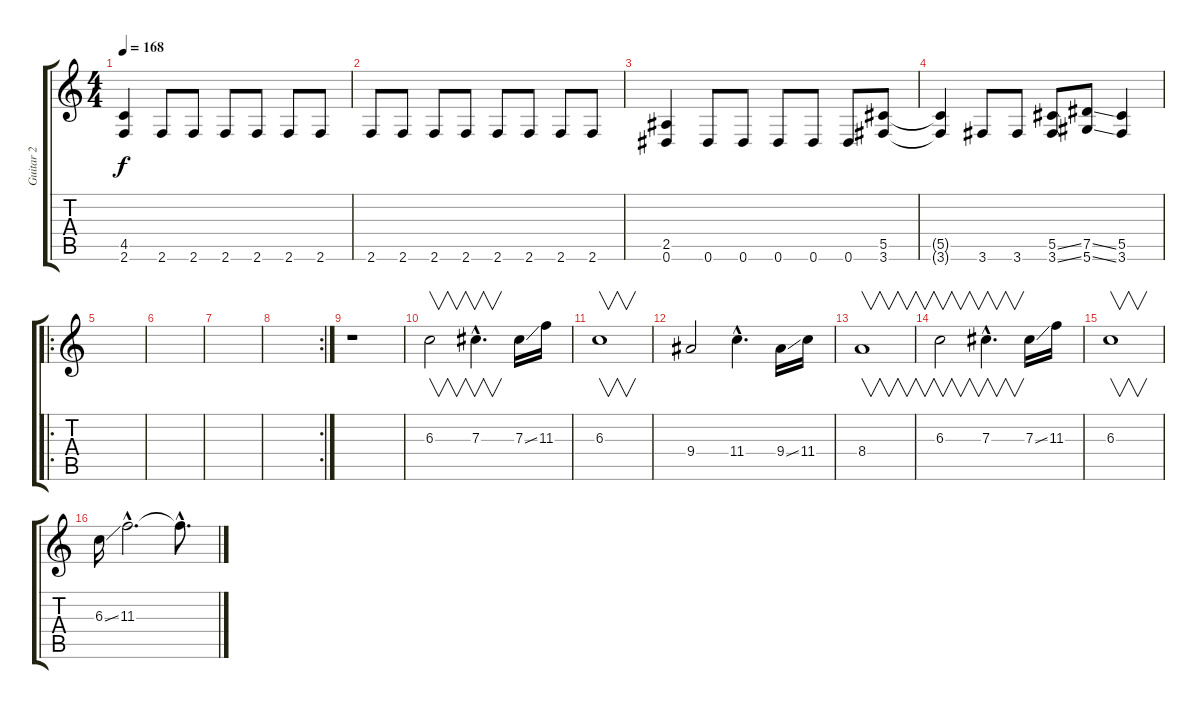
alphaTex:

\track ("Guitar 2" "Guitar 2") {instrument distortionguitar}
\staff {score tabs}
\tuning (Eb4 Bb3 Gb3 Db3 Ab2 Eb2) {hide}
\ts (4 4)
\tempo 168
\clef g2
\ks c
(4.5{t} 2.6{t}).4{dy f} 2.6.8 2.6.8 2.6.8 2.6.8 2.6.8 2.6.8 |
2.6.8 2.6.8 2.6.8 2.6.8 2.6.8 2.6.8 2.6.8 2.6.8 |
(2.5 0.6).4 0.6.8 0.6.8 0.6.8 0.6.8 0.6.8 (5.5 3.6).8 |
(5.5{t} 3.6{t}).4 3.6.8 3.6.8 (5.5{ss} 3.6{ss}).8 (7.5{ss} 5.6{ss}).8 (5.5 3.6).4 |
\ro
|
|
|
\rc 2
|
r.1 |
6.3.2{v} 7.3{hac}.4{v d} 7.3{ss}.16 11.3.16 |
6.3.1{v} |
9.4.2 11.4{hac}.4{d} 9.4{ss}.16 11.4.16 |
8.4.1{v} |
6.3.2{v} 7.3{hac}.4{v d} 7.3{ss}.16 11.3.16 |
6.3.1{v} |
6.3{ss}.16 11.3{hac}.2{d} 11.3{hac t}.8{d}
